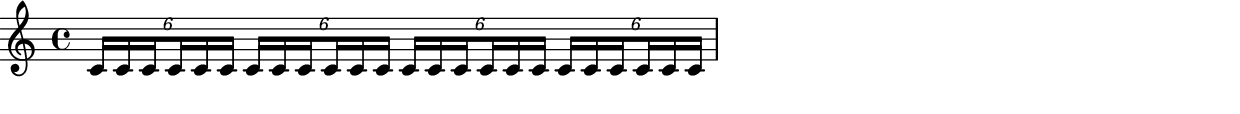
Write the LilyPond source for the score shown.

%% Generated by lilypond-book
%% Options: [exampleindent=10.16\mm,indent=0\mm,line-width=160\mm]
\include "lilypond-book-preamble.ly"


% ****************************************************************
% Start cut-&-pastable-section
% ****************************************************************

#(ly:set-option 'eps-box-padding 3.000000)



\paper {
  indent = 0\mm
  line-width = 160\mm
  % offset the left padding, also add 1mm as lilypond creates cropped
  % images with a little space on the right
  line-width = #(- line-width (* mm  3.000000) (* mm 1))
}

\layout {
  
}




% ****************************************************************
% ly snippet:
% ****************************************************************
\sourcefilename "/lilypond-2.24.3/input/regression/beam-subdivide-tuplets.ly"
\sourcefileline 0
\version "2.17.11"

\header {
  
  doctitle = "Beam subdivide tuplets"

  texidoc = "
Tuplets that span more than one beat should be
subdivided if subdivideBeams is #t.  In this example,
the beams should be subdivided every 1/8.
"

}

\relative c' {
    \tupletSpan 4
    \set baseMoment = #(ly:make-moment 1/8)
    \set subdivideBeams = ##t
    \tuplet 6/4 { \repeat unfold 24 { c16 } }
}



% ****************************************************************
% end ly snippet
% ****************************************************************
